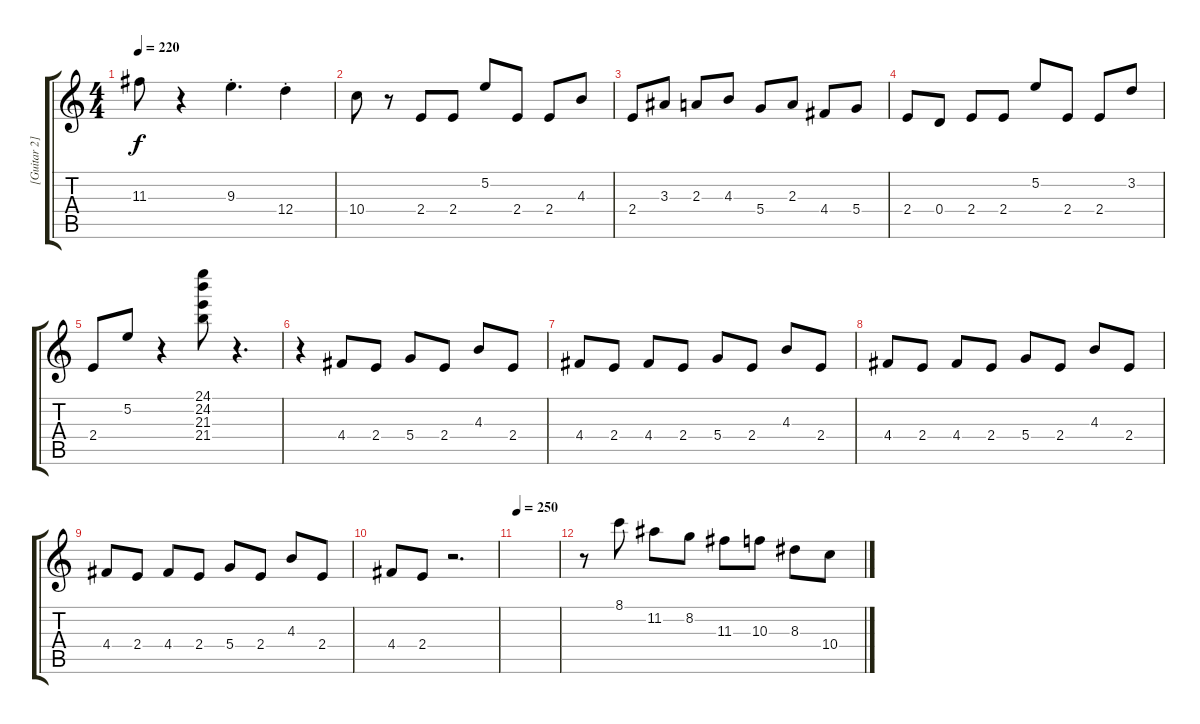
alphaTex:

\track ("[Guitar 2]" "[Guitar 2]") {instrument overdrivenguitar}
\staff {score tabs}
\tuning (E4 B3 G3 D3 A2 E2) {hide}
\ts (4 4)
\tempo 220
\clef g2
\ks c
11.3.8{dy f} r.4 9.3{st}.4{d} 12.4{st}.4 |
10.4.8 r.8 2.4.8 2.4.8 5.2.8 2.4.8 2.4.8 4.3.8 |
2.4.8 3.3.8 2.3.8 4.3.8 5.4.8 2.3.8 4.4.8 5.4.8 |
2.4.8 0.4.8 2.4.8 2.4.8 5.2.8 2.4.8 2.4.8 3.2.8 |
2.4.8 5.2.8 r.4 (24.1 24.2 21.3 21.4).8 r.4{d} |
r.4 4.4.8 2.4.8 5.4.8 2.4.8 4.3.8 2.4.8 |
4.4.8 2.4.8 4.4.8 2.4.8 5.4.8 2.4.8 4.3.8 2.4.8 |
4.4.8 2.4.8 4.4.8 2.4.8 5.4.8 2.4.8 4.3.8 2.4.8 |
4.4.8 2.4.8 4.4.8 2.4.8 5.4.8 2.4.8 4.3.8 2.4.8 |
4.4.8 2.4.8 r.2{d} |
\tempo 250
|
r.8 8.1.8 11.2.8 8.2.8 11.3.8 10.3.8 8.3.8 10.4.8
